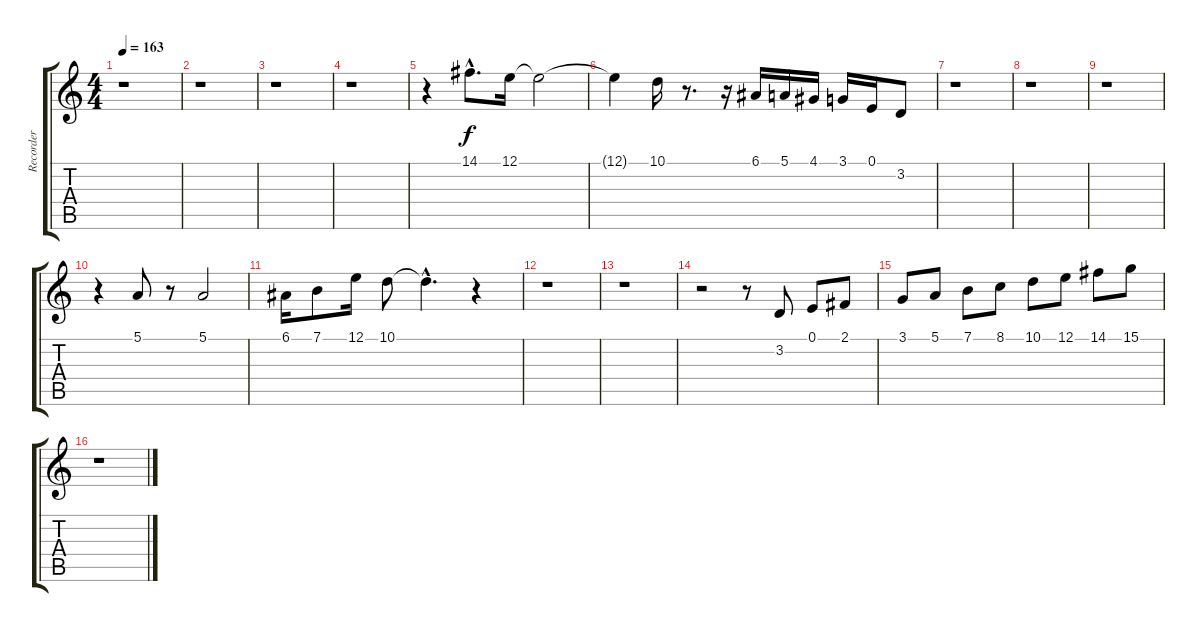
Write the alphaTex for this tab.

\track ("Recorder" "Recorder") {instrument recorder}
\staff {score tabs}
\tuning (E4 B3 G3 D3 A2 E2) {hide}
\ts (4 4)
\tempo 163
\clef g2
\ks c
r.1{dy mf} |
r.1 |
r.1 |
r.1 |
r.4 14.1{hac}.8{d dy f} 12.1.16 12.1{t}.2 |
12.1{t}.4 10.1.16 r.8{d} r.16 6.1.16 5.1.16 4.1.16 3.1.16 0.1.16 3.2.8 |
r.1 |
r.1 |
r.1 |
r.4 5.1.8 r.8 5.1.2 |
6.1.16 7.1.8 12.1.16 10.1.8 10.1{hac t}.4{d} r.4 |
r.1 |
r.1 |
r.2 r.8 3.2.8 0.1.8 2.1.8 |
3.1.8 5.1.8 7.1.8 8.1.8 10.1.8 12.1.8 14.1.8 15.1.8 |
r.1
